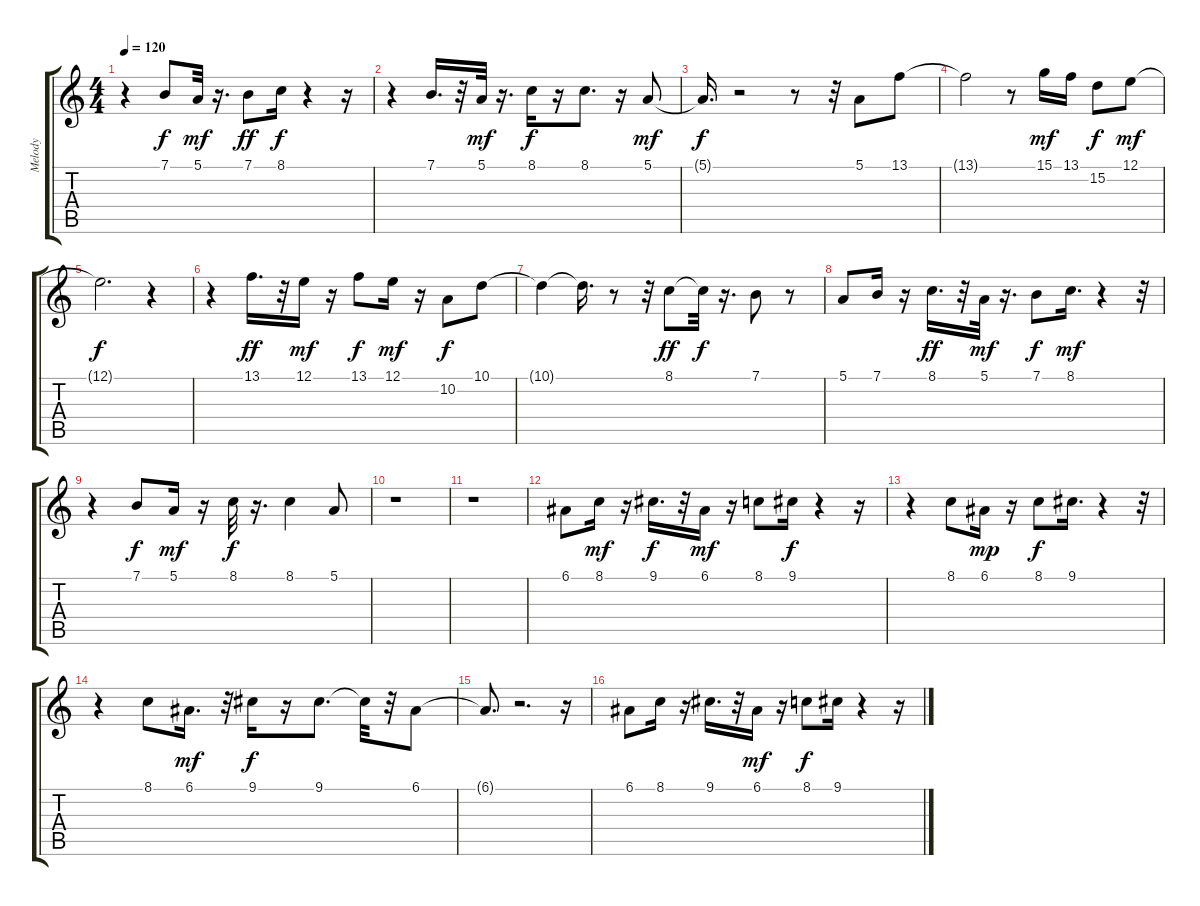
\track ("Melody" "Melody") {instrument lead8bassandlead}
\staff {score tabs}
\tuning (E4 B3 G3 D3 A2 E2) {hide}
\ts (4 4)
\tempo 120
\clef g2
\ks c
r.4{dy f} 7.1.8 5.1.32{dy mf} r.16{d} 7.1.8{dy ff} 8.1.16{dy f} r.4 r.16 |
r.4 7.1.16{d} r.32 5.1.32{dy mf} r.16{d} 8.1.16{dy f} r.16 8.1.8{d} r.16 5.1.8{dy mf} |
5.1{t}.16{d dy f} r.2 r.8 r.32 5.1.8 13.1.8 |
13.1{t}.2 r.8 15.1.16{dy mf} 13.1.16 15.2.8{dy f} 12.1.8{dy mf} |
12.1{t}.2{d dy f} r.4 |
r.4 13.1.16{d dy ff} r.32 12.1.16{dy mf} r.16 13.1.8{dy f} 12.1.16{dy mf} r.16 10.2.8{dy f} 10.1.8 |
10.1{t}.4 10.1{t}.16{d} r.8 r.32 8.1.8{dy ff} 8.1{t}.32{dy f} r.16{d} 7.1.8 r.8 |
5.1.8 7.1.16 r.16 8.1.16{d dy ff} r.32 5.1.32{dy mf} r.16{d} 7.1.8{dy f} 8.1.16{d dy mf} r.4 r.32 |
r.4 7.1.8{dy f} 5.1.16{dy mf} r.16 8.1.32{dy f} r.16{d} 8.1.4 5.1.8 |
r.1 |
r.1 |
6.1.8 8.1.16{dy mf} r.16 9.1.16{d dy f} r.32 6.1.16{dy mf} r.16 8.1.8 9.1.16{dy f} r.4 r.16 |
r.4 8.1.8 6.1.16{dy mp} r.16 8.1.8{dy f} 9.1.16{d} r.4 r.32 |
r.4 8.1.8 6.1.16{d dy mf} r.32 9.1.16{dy f} r.16 9.1.8{d} 9.1{t}.32 r.32 6.1.8 |
6.1{t}.8{d} r.2{d} r.16 |
6.1.8 8.1.16 r.16 9.1.16{d} r.32 6.1.16{dy mf} r.16 8.1.8{dy f} 9.1.16 r.4 r.16
